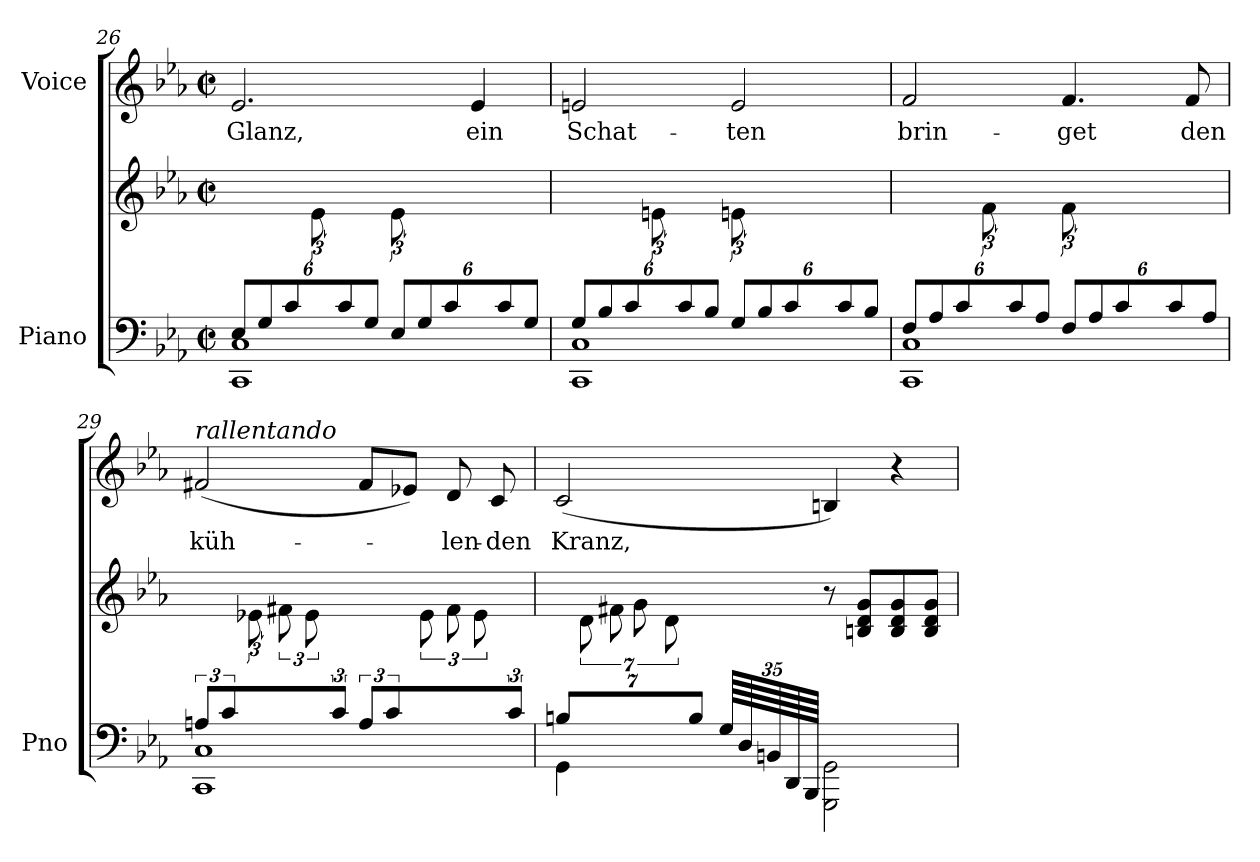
**kern	**kern	**kern	**text
*part2	*part2	*part1	*part1
*staff3	*staff2	*staff1	*staff1
*I"Piano	*	*I"Voice	*
*I'Pno	*	*	*
*clefF4	*clefG2	*clefG2	*
*k[b-e-a-]	*k[b-e-a-]	*k[b-e-a-]	*
*M2/2	*M2/2	*M2/2	*
*met(c|)	*met(c|)	*met(c|)	*
=26	=26	=26	=26
*^	*	*	*
12E-/L	1CC 1C	4ryy	2.e-/	Glanz,
12G/	.	.	.	.
12c/	.	.	.	.
12ryy	.	12e-\	.	.
12c/	.	12%5ryy	.	.
12G/J	.	.	.	.
12E-/L	.	.	.	.
12G/	.	.	.	.
12c/	.	.	.	.
12ryy	.	12e-\	4e-/	ein
12c/	.	6ryy	.	.
12G/J	.	.	.	.
=27	=27	=27	=27	=27
12G/L	1CC 1C	4ryy	2en/	Schat-
12B-/	.	.	.	.
12c/	.	.	.	.
12ryy	.	12en\	.	.
12c/	.	12%5ryy	.	.
12B-/J	.	.	.	.
12G/L	.	.	2e/	-ten
12B-/	.	.	.	.
12c/	.	.	.	.
12ryy	.	12en\	.	.
12c/	.	6ryy	.	.
12B-/J	.	.	.	.
=28	=28	=28	=28	=28
12F/L	1CC 1C	4ryy	2f/	brin-
12A-/	.	.	.	.
12c/	.	.	.	.
12ryy	.	12f\	.	.
12c/	.	12%5ryy	.	.
12A-/J	.	.	.	.
12F/L	.	.	4.f/	-get
12A-/	.	.	.	.
12c/	.	.	.	.
12ryy	.	12f\	.	.
12c/	.	6ryy	.	.
.	.	.	8f/	den
12A-/J	.	.	.	.
=29	=29	=29	=29	=29
!	!	!	!LO:TX:a:i:t=rallentando	!
12An/L	1CC 1C	6ryy	(2f#X/	küh-
12c/	.	.	.	.
4ryy	.	12e-X\	.	.
.	.	12f#X\	.	.
.	.	12e-\	.	.
12c/J	.	4ryy	.	.
12A/L	.	.	8f#/L	.
12c/	.	.	.	.
.	.	.	8e-X/J)	.
4ryy	.	12e-\	.	.
.	.	12f#\	8d/	-len-
.	.	12e-\	.	.
.	.	.	8c/	-den
12c/J	.	12ryy	.	.
=30	=30	=30	=30	=30
14Bn/L	4GG\	14ryy	(2c/	Kranz,
7%2ryy	.	14d\	.	.
.	.	14f#X\	.	.
.	.	14g\	.	.
.	8ryy	.	.	.
.	.	14d\	.	.
14B/J	.	7ryy	.	.
.	8ryy	.	.	.
70G/LLL	.	.	.	.
70D/	.	.	.	.
70BBn/	.	.	.	.
70DD/	.	.	.	.
70BBB-/JJJ	.	.	.	.
2ryy	2GGG\ 2GG\	8r	4Bn/)	.
.	.	8Bn/ 8d/ 8g/L	.	.
.	.	8B/ 8d/ 8g/	4r	.
.	.	8B/ 8d/ 8g/J	.	.
*v	*v	*	*	*
=	=	=	=
*-	*-	*-	*-
